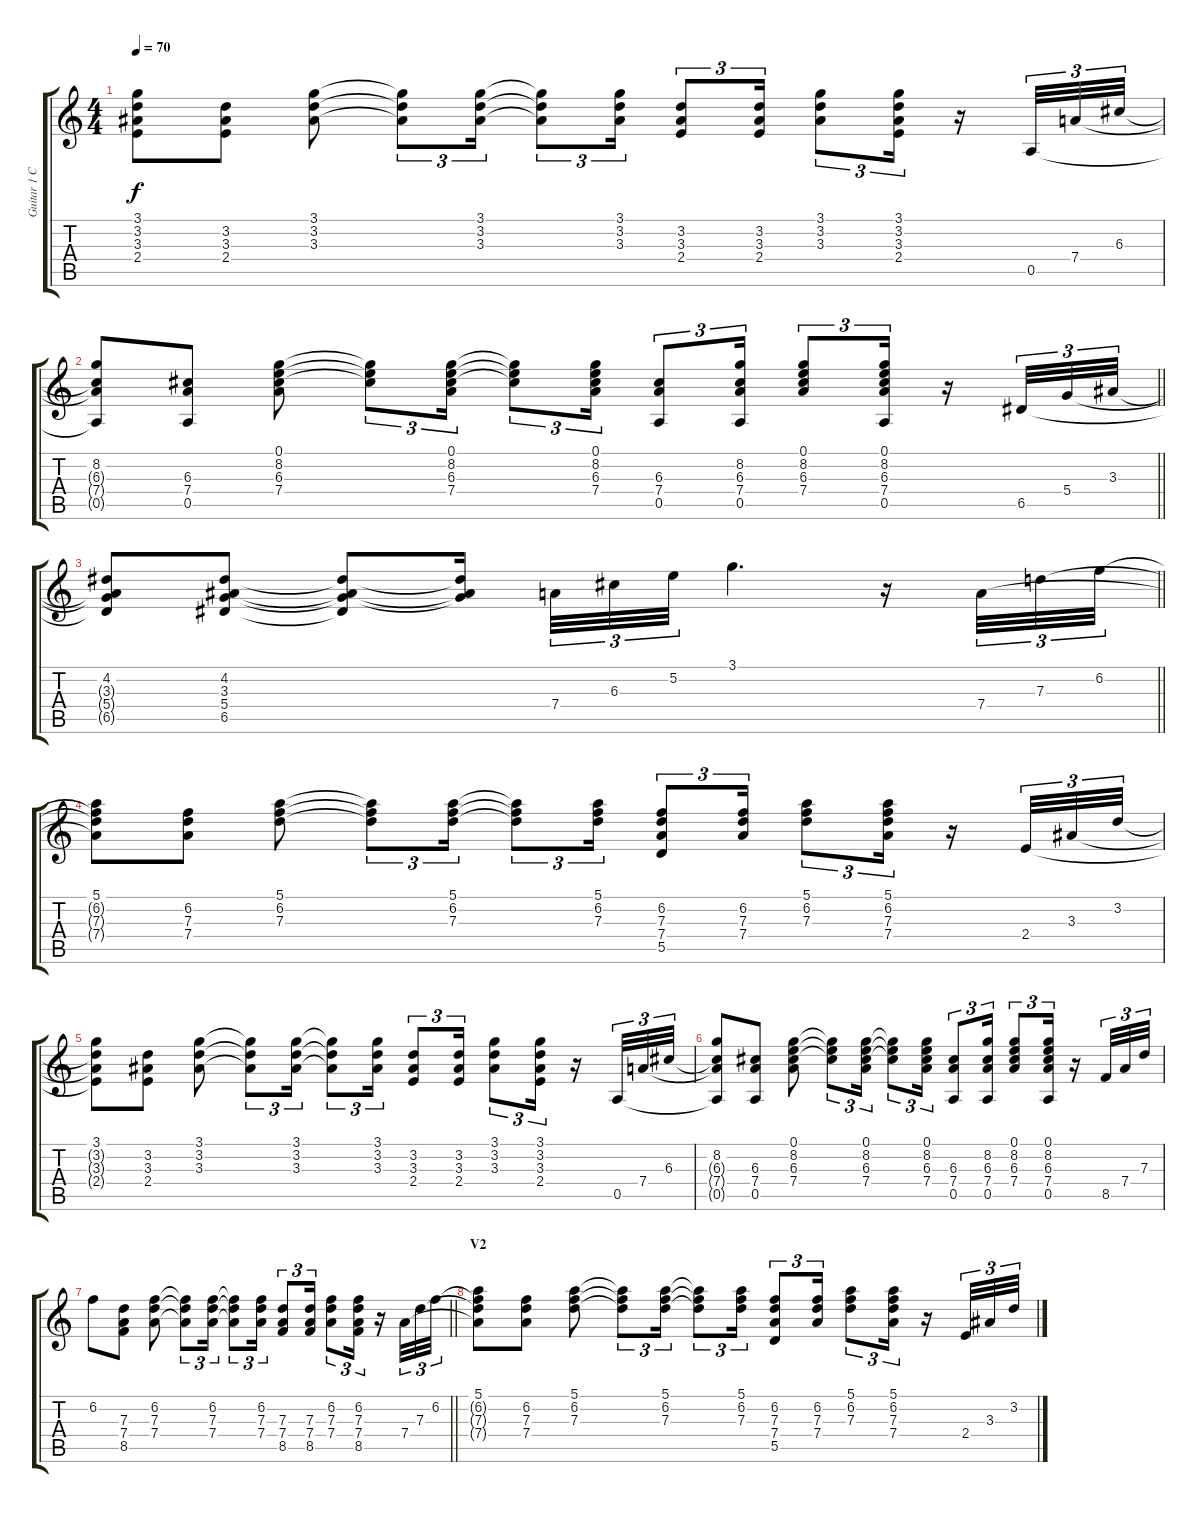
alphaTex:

\track ("Guitar 1 Cln" "Guitar 1 C") {instrument acousticguitarsteel}
\staff {score tabs}
\tuning (E4 B3 G3 D3 A2 E2) {hide}
\ts (4 4)
\tempo 70
\clef g2
\ks c
(3.1 3.2{t} 3.3{t} 2.4{t}).8{dy f} (3.2 3.3 2.4).8 (3.1 3.2 3.3).8 (3.1{t} 3.2{t} 3.3{t}).8{tu (3 2)} (3.1 3.2 3.3).16{tu (3 2)} (3.1{t} 3.2{t} 3.3{t}).8{tu (3 2)} (3.1 3.2 3.3).16{tu (3 2)} (3.2 3.3 2.4).8{tu (3 2)} (3.2 3.3 2.4).16{tu (3 2)} (3.1 3.2 3.3).8{tu (3 2)} (3.1 3.2 3.3 2.4).16{tu (3 2)} r.16 0.5.32{tu (3 2)} 7.4.32{tu (3 2)} 6.3.32{tu (3 2)} |
\barLineRight lightlight
(8.2 6.3{t} 7.4{t} 0.5{t}).8 (6.3 7.4 0.5).8 (0.1 8.2 6.3 7.4).8 (0.1{t} 8.2{t} 6.3{t}).8{tu (3 2)} (0.1 8.2 6.3 7.4).16{tu (3 2)} (0.1{t} 8.2{t} 6.3{t}).8{tu (3 2)} (0.1 8.2 6.3 7.4).16{tu (3 2)} (6.3 7.4 0.5).8{tu (3 2)} (8.2 6.3 7.4 0.5).16{tu (3 2)} (0.1 8.2 6.3 7.4).8{tu (3 2)} (0.1 8.2 6.3 7.4 0.5).16{tu (3 2)} r.16 6.5.32{tu (3 2)} 5.4.32{tu (3 2)} 3.3.32{tu (3 2)} |
\section ("" "")
\barLineRight lightlight
(4.2 3.3{t} 5.4{t} 6.5{t}).8 (4.2 3.3 5.4 6.5).8 (4.2{t} 3.3{t} 5.4{t} 6.5{t}).8 (4.2{t} 3.3{t} 5.4{t}).16{beam splitsecondary} 7.4.32{tu (3 2)} 6.3.32{tu (3 2)} 5.2.32{tu (3 2)} 3.1.4{d} r.16 7.4.32{tu (3 2)} 7.3.32{tu (3 2)} 6.2.32{tu (3 2)} |
\section ("" "")
(5.1 6.2{t} 7.3{t} 7.4{t}).8 (6.2 7.3 7.4).8 (5.1 6.2 7.3).8 (5.1{t} 6.2{t} 7.3{t}).8{tu (3 2)} (5.1 6.2 7.3).16{tu (3 2)} (5.1{t} 6.2{t} 7.3{t}).8{tu (3 2)} (5.1 6.2 7.3).16{tu (3 2)} (6.2 7.3 7.4 5.5).8{tu (3 2)} (6.2 7.3 7.4).16{tu (3 2)} (5.1 6.2 7.3).8{tu (3 2)} (5.1 6.2 7.3 7.4).16{tu (3 2)} r.16 2.4.32{tu (3 2)} 3.3.32{tu (3 2)} 3.2.32{tu (3 2)} |
(3.1 3.2{t} 3.3{t} 2.4{t}).8 (3.2 3.3 2.4).8 (3.1 3.2 3.3).8 (3.1{t} 3.2{t} 3.3{t}).8{tu (3 2)} (3.1 3.2 3.3).16{tu (3 2)} (3.1{t} 3.2{t} 3.3{t}).8{tu (3 2)} (3.1 3.2 3.3).16{tu (3 2)} (3.2 3.3 2.4).8{tu (3 2)} (3.2 3.3 2.4).16{tu (3 2)} (3.1 3.2 3.3).8{tu (3 2)} (3.1 3.2 3.3 2.4).16{tu (3 2)} r.16 0.5.32{tu (3 2)} 7.4.32{tu (3 2)} 6.3.32{tu (3 2)} |
(8.2 6.3{t} 7.4{t} 0.5{t}).8 (6.3 7.4 0.5).8 (0.1 8.2 6.3 7.4).8 (0.1{t} 8.2{t} 6.3{t}).8{tu (3 2)} (0.1 8.2 6.3 7.4).16{tu (3 2)} (0.1{t} 8.2{t} 6.3{t}).8{tu (3 2)} (0.1 8.2 6.3 7.4).16{tu (3 2)} (6.3 7.4 0.5).8{tu (3 2)} (8.2 6.3 7.4 0.5).16{tu (3 2)} (0.1 8.2 6.3 7.4).8{tu (3 2)} (0.1 8.2 6.3 7.4 0.5).16{tu (3 2)} r.16 8.5.32{tu (3 2)} 7.4.32{tu (3 2)} 7.3.32{tu (3 2)} |
\barLineRight lightlight
6.2.8 (7.3 7.4 8.5).8 (6.2 7.3 7.4).8 (6.2{t} 7.3{t} 7.4{t}).8{tu (3 2)} (6.2 7.3 7.4).16{tu (3 2)} (6.2{t} 7.3{t} 7.4{t}).8{tu (3 2)} (6.2 7.3 7.4).16{tu (3 2)} (7.3 7.4 8.5).8{tu (3 2)} (7.3 7.4 8.5).16{tu (3 2)} (6.2 7.3 7.4).8{tu (3 2)} (6.2 7.3 7.4 8.5).16{tu (3 2)} r.16 7.4.32{tu (3 2)} 7.3.32{tu (3 2)} 6.2.32{tu (3 2)} |
\section ("" "V2")
(5.1 6.2{t} 7.3{t} 7.4{t}).8 (6.2 7.3 7.4).8 (5.1 6.2 7.3).8 (5.1{t} 6.2{t} 7.3{t}).8{tu (3 2)} (5.1 6.2 7.3).16{tu (3 2)} (5.1{t} 6.2{t} 7.3{t}).8{tu (3 2)} (5.1 6.2 7.3).16{tu (3 2)} (6.2 7.3 7.4 5.5).8{tu (3 2)} (6.2 7.3 7.4).16{tu (3 2)} (5.1 6.2 7.3).8{tu (3 2)} (5.1 6.2 7.3 7.4).16{tu (3 2)} r.16 2.4.32{tu (3 2)} 3.3.32{tu (3 2)} 3.2.32{tu (3 2)}
